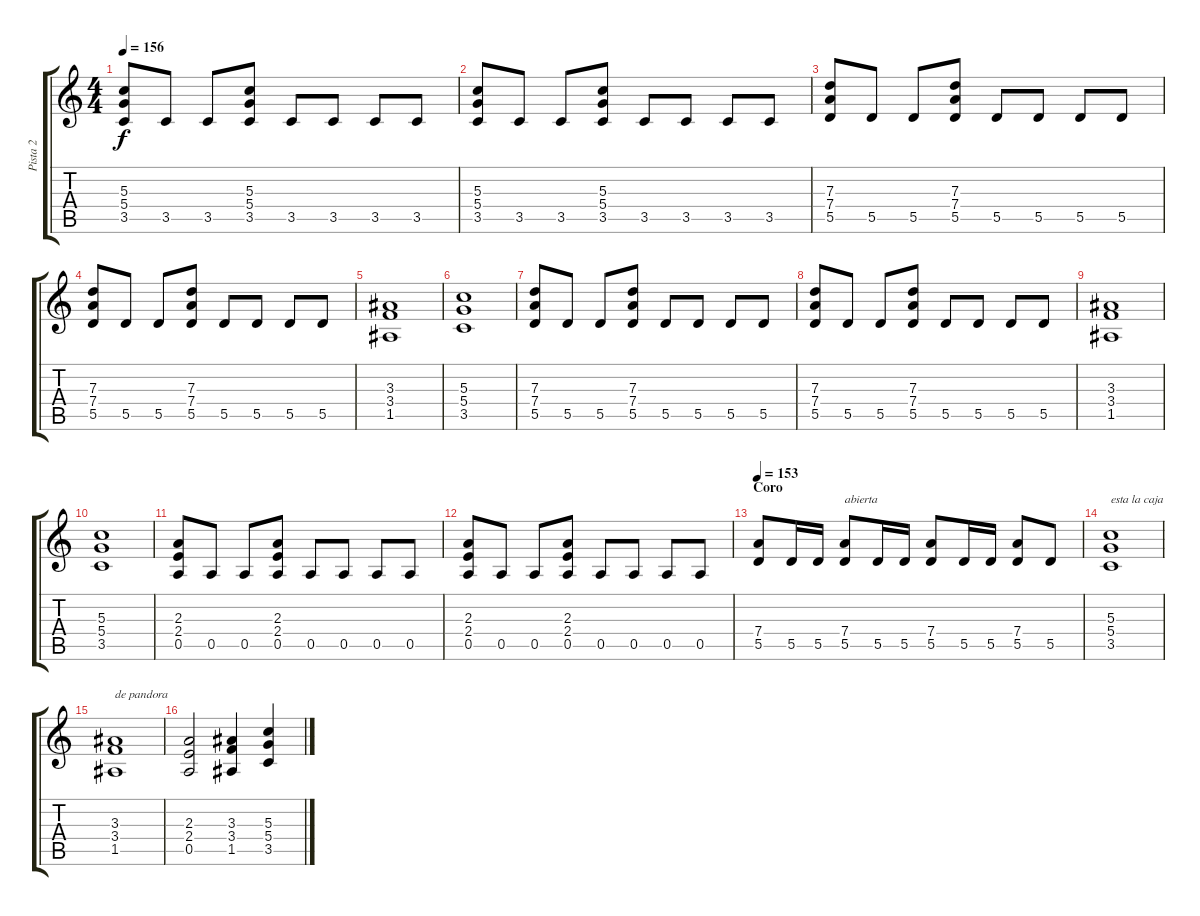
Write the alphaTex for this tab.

\track ("Pista 2" "Pista 2") {instrument overdrivenguitar}
\staff {score tabs}
\tuning (E4 B3 G3 D3 A2 E2) {hide}
\ts (4 4)
\tempo 156
\clef g2
\ks c
(5.3 5.4 3.5).8{dy f} 3.5.8 3.5.8 (5.3 5.4 3.5).8 3.5.8 3.5.8 3.5.8 3.5.8 |
(5.3 5.4 3.5).8 3.5.8 3.5.8 (5.3 5.4 3.5).8 3.5.8 3.5.8 3.5.8 3.5.8 |
(7.3 7.4 5.5).8 5.5.8 5.5.8 (7.3 7.4 5.5).8 5.5.8 5.5.8 5.5.8 5.5.8 |
(7.3 7.4 5.5).8 5.5.8 5.5.8 (7.3 7.4 5.5).8 5.5.8 5.5.8 5.5.8 5.5.8 |
(3.3 3.4 1.5).1 |
(5.3 5.4 3.5).1 |
(7.3 7.4 5.5).8 5.5.8 5.5.8 (7.3 7.4 5.5).8 5.5.8 5.5.8 5.5.8 5.5.8 |
(7.3 7.4 5.5).8 5.5.8 5.5.8 (7.3 7.4 5.5).8 5.5.8 5.5.8 5.5.8 5.5.8 |
(3.3 3.4 1.5).1 |
(5.3 5.4 3.5).1 |
(2.3 2.4 0.5).8 0.5.8 0.5.8 (2.3 2.4 0.5).8 0.5.8 0.5.8 0.5.8 0.5.8 |
(2.3 2.4 0.5).8 0.5.8 0.5.8 (2.3 2.4 0.5).8 0.5.8 0.5.8 0.5.8 0.5.8 |
\section ("" "Coro")
\tempo 153
(7.4 5.5).8 5.5.16 5.5.16 (7.4 5.5).8{txt "abierta"} 5.5.16 5.5.16 (7.4 5.5).8 5.5.16 5.5.16 (7.4 5.5).8 5.5.8 |
(5.3 5.4 3.5).1{txt "esta la caja"} |
(3.3 3.4 1.5).1{txt "de pandora"} |
(2.3 2.4 0.5).2 (3.3 3.4 1.5).4 (5.3 5.4 3.5).4
